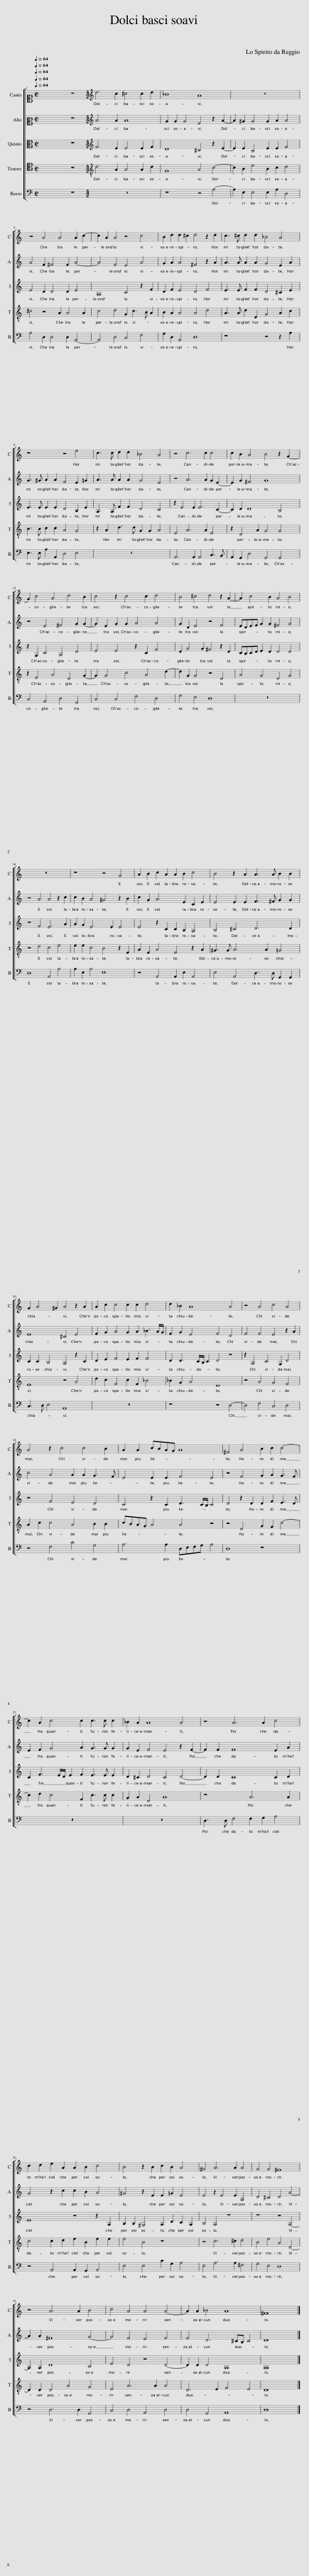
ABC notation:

X:1
%%score [ 1 2 3 4 5 ]
L:1/8
Q:1/4=64
M:2/2
I:linebreak $
K:C
V:1 alto1
V:2 alto2
V:3 alto
V:4 tenor
V:5 bass
V:1
 x8 | z8 |[M:4/2][K:treble] d6 c2 ^c4 c2 d2 | _B8 A8 | z16 |$ %5
 z4 A4 A4 A2 c2- | c2 A2 A4 z4 c4 | B2 d2 d2 ^c2 d4 z2 d2 | c3 ^c d2 d2 _B4 A4 |$ z8 z4 e4 | %10
 c3 c d2 d2 _B4 A4 | z4 c6 c2 c4 | c2 B2 A4 B4 z2 G2- |$ G2 c4 A4 d4 B2 | c4 z2 c4 c2 d4 | %15
 B4 ^c4 d4 z2 A2- | A2 c4 B2 A4 B4 |$ z16 | z8 z4 G4 | A2 B2 c2 A2 A2 B2 c4 | %20
 B4 z2 A2 A3 A B2 B2 |$ G2 A4 ^G2 A4 z2 A2 | A2 c2 c4 c2 c2 d4 | d2 _B2 A8 A4 | z4 A4 c4 A4 |$ %25
 A4 z2 c4 c4 B2 | A2 A2 cBAG A8 | ^F4 A4 B2 c2 c4- |$ c2 A2 c4 c2 c3 c c2 | _B2 A2 A8 A4 | %30
 z4 A6 A2 c4 |$ c2 d2 e2 A2 A2 B2 c4 | B4 z2 B2 c2 B2 A4 | ^G4 A6 A2 A4 | G4 G4 ^F8 |$ %35
 z4 A6 A2 B4 | c4 A4 A4 A4- | A2 A2 _B4 A8 | ^F16 |] %39
V:2
 x8 | z8 |[M:4/2][K:treble] A6 A2 A8 | G2 G2 G4 E4 z2 A2- | A2 ^G2 G4 G2 A2 A4 |$ %5
 A4 F2 ^F4 F2 A4- | A4 F4 E4 A4 | G2 A2 A4 ^F4 z2 A2 | A3 A A2 A2 G4 E2 A2 |$ G3 ^G A2 A2 F4 E2 =G2 | %10
 A3 A A2 A2 G4 E4 | z4 A6 A2 G2 E2- | E2 G2 ^F4 G8 |$ z4 E4 ^F4 G2 G2- | G2 E2 G2 G2 A4 A4 | %15
 G2 D2 E4 z4 F4 | EDEF G2 G2 ^F4 G4 |$ z4 A4 A4 z2 c2 | c2 B2 A4 ^G4 z2 B2 | c2 G2 A6 E2 C2 E2 | %20
 E4 E2 E2 F3 ^F G2 G2 |$ E8 ^C4 E4 | F2 G2 A4 G2 A2 _B3 A/G/ | F2 G2 E4 F4 D4 | F4 F4 E4 z2 A2 |$ %25
 c4 A4 A2 A2 G3 F | E4 E2 E2 F4 E4 | z4 F4 G2 A2 G3 F |$ E2 F2 G4 A2 G3 G G2 | G2 E2 F4 E4 z2 F2- | %30
 F2 F2 F8 E2 A2 |$ G4 z2 c2 c2 B2 A4 | ^G4 z2 E2 E2 =G2 E4 | E4 z2 E4 E2 A,4 | D4 ^C4 D4 A4- |$ %35
 A2 A2 ^F8 G4- | G4 F4 E4 F4 | F4 D6 ^CB, C4 | D16 |] %39
V:3
 x8 | z8 |[M:4/2][K:treble] F6 E2 E4 E2 F2 | D8 ^C4 z2 E2- | E2 E2 B,4 E2 E2 F4 |$ %5
 E4 D2 D4 D2 E4 | A,8 C4 z2 F2 | D2 F2 E4 D4 F4 | E3 E F2 F2 D4 ^C2 E2 |$ E3 E E2 E2 D4 B,2 E2 | %10
 A,3 A, F2 F2 D4 C4 | z2 E4 E2 E6 C2- | C2 D2 D8 B,4 |$ z2 G,2 C4 A,4 D4 | E4 E4 z2 C2 F4 | %15
 D2 G4 G2 ^F4 z2 D2 | CB,CD E2 D2 D4 D4 |$ z4 F4 E6 A2 | A2 G2 E6 E2 E4 | E4 z2 C2 C2 B,2 A,4 | %20
 B,4 ^C4 D6 D2 |$ C2 C2 B,4 A,4 z2 C2 | D2 E2 F4 E2 F2 F4 | D2 D3 C/B,/ C2 D4 z4 | z2 A,4 C4 G,2 D4 |$ %25
 z4 F4 E4 D4 | C4 z2 C2 D3 C/B,/ C4 | D4 z2 D2 D2 F2 E3 D |$ C2 F3 E/D/ E2 F2 E3 E E2 | D2 ^C2 D4 C4 D4- | %30
 D2 D2 C8 C2 D2 |$ E8 z4 z2 A,2 | B,2 B,2 ^G,4 A,2 D2 C2 A,2 | B,4 A,4 z8 | z8 z4 A,4- |$ %35
 A,2 A,2 D8 B,4 | E4 D4 z4 D4- | D2 D2 D4 A,8 | A,16 |] %39
V:4
 x8 | z8 |[M:4/2][K:treble-8] d6 A2 A4 A2 d2 | G8 A4 c4- | c2 B2 e4 B2 c2 d4 |$ %5
 ^c4 z4 A2 A4 A2 | c4 d4 G2 c3 B A2 | B2 A2 A4 A4 d4 | A3 A d2 D2 G4 A2 c2 |$ B3 B c2 c2 A4 G4 | %10
 z2 A2 d3 d G2 G2 A4 | E4 A6 A2 E4 | z2 D4 A2 G4 G4 |$ z2 E4 A4 D4 G2- | G2 G4 c4 A4 d2- | %15
 d2 G2 G4 z4 D4 | A4 G4 D4 G4 |$ z4 d4 c4 e4 | e2 e2 c4 B4 z2 E2 | A2 E2 A4 E4 z2 A2 | %20
 ^G3 G A6 A2 =G4 |$ E8 z4 A4 | d2 c2 F4 c2 F2 _B4 | _B2 G2 A4 D8 | z4 A4 G4 F4 |$ %25
 A2 c2 c4 A4 B2 B2 | cBAG A4 A4 z4 | z4 D4 G2 F2 c4- |$ c2 d2 c4 F2 c3 c c2 | G2 A2 D4 A8 | %30
 z8 A6 A2 |$ c4 c2 d2 e2 B2 e2 e2 | e4 B4 z8 | z4 c6 ^c2 d4 | B4 e4 A4 D4- |$ %35
 D2 D2 D4 A4 G4 | E4 A6 A2 A4 | D6 E2 F4 E4 | D16 |] %39
V:5
 x8 | z8 |[M:4/2] z16 | z8 z4 A,4- | A,2 E,2 E,4 E,2 A,2 D,4 |$ %5
 A,4 D,2 D,4 D,2 A,,4- | A,,4 D,4 C,4 F,4 | G,2 D,2 A,,4 D,8 | z8 z4 z2 A,2 |$ E,3 E, A,2 A,,2 D,4 E,4 | %10
 z16 | A,,6 A,,2 A,,4 C,3 B,, | A,,2 G,,2 D,4 G,,4 G,,4 |$ C,4 A,,4 D,4 G,,4 | C,4 C,4 F,4 D,4 | %15
 G,4 E,4 D,8 | z16 |$ D,8 A,,4 A,4 | A,2 E,2 A,4 E,8 | z4 A,,4 A,,2 E,2 A,,4 | %20
 E,4 A,,4 D,3 D, G,,2 G,,2 |$ C,3 D, E,4 A,,8 | z16 | z8 z4 D,4- | D,4 F,4 C,4 D,4 |$ %25
 z4 F,4 C4 G,4 | A,6 A,2 D,E,F,G, A,4 | D,8 z8 |$ z16 | z16 | %30
 D,3 D, F,4 F,2 G,2 A,4 |$ z4 A,,4 A,,2 G,,2 A,,4 | E,4 E,4 C2 G,2 A,4 | E,4 A,6 A,2 ^F,4 | G,4 E,4 D,8 |$ %35
 z4 D,6 D,2 G,,4 | C,4 D,4 A,,4 D,4 | D,4 G,,4 A,,8 | D,16 |] %39
